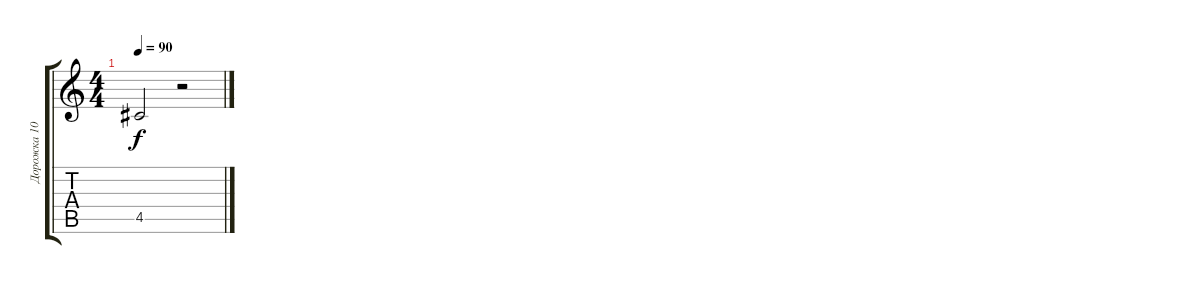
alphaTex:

\track ("Дорожка 10" "Дорожка 10") {instrument distortionguitar}
\staff {score tabs}
\tuning (E4 B3 G3 D3 A2 E2) {hide}
\ts (4 4)
\tempo 90
\clef g2
\ks c
4.5.2{dy f} r.2
